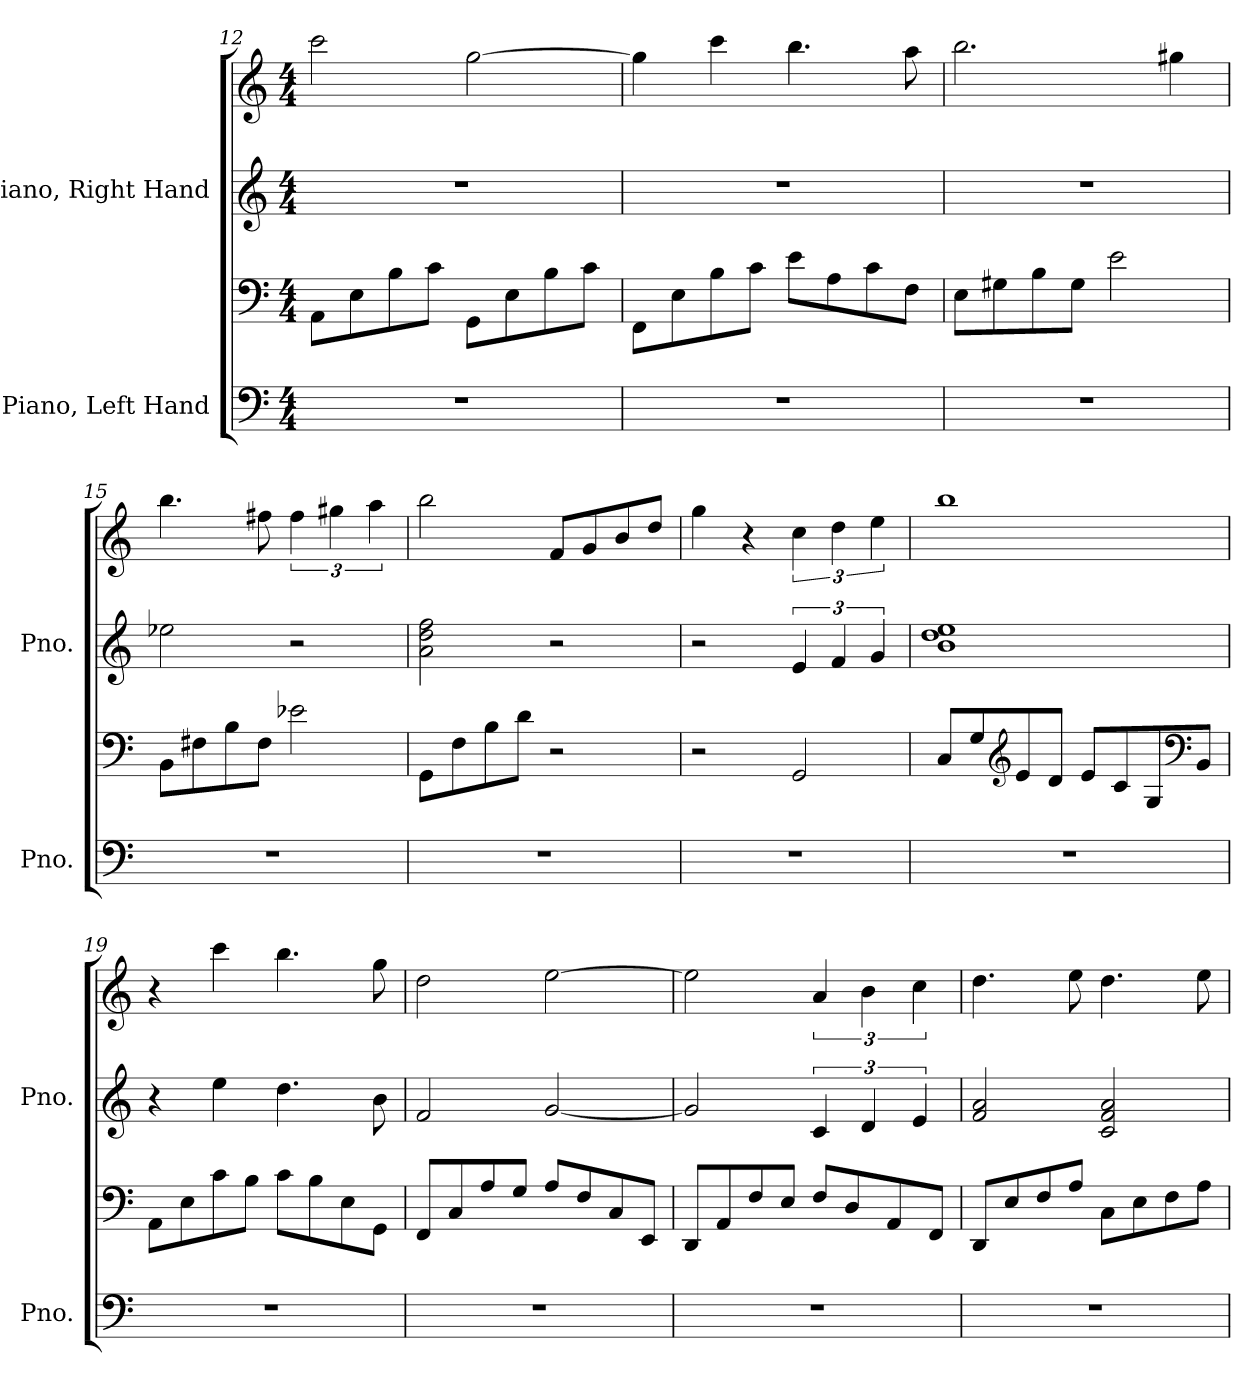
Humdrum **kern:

**kern	**kern	**kern	**kern
*part2	*part2	*part1	*part1
*staff4	*staff3	*staff2	*staff1
*I"Piano, Left Hand	*	*I"Piano, Right Hand	*
*I'Pno.	*	*I'Pno.	*
*clefF4	*clefF4	*clefG2	*clefG2
*k[]	*k[]	*k[]	*k[]
*M4/4	*M4/4	*M4/4	*M4/4
=12	=12	=12	=12
1r	8AA\L	1r	2ccc\
.	8E\	.	.
.	8B\	.	.
.	8c\J	.	.
.	8GG\L	.	[2gg\
.	8E\	.	.
.	8B\	.	.
.	8c\J	.	.
=13	=13	=13	=13
1r	8FF\L	1r	4gg\]
.	8E\	.	.
.	8B\	.	4ccc\
.	8c\J	.	.
.	8e\L	.	4.bb\
.	8A\	.	.
.	8c\	.	.
.	8F\J	.	8aa\
!!LO:PB:g=z
=14	=14	=14	=14
1r	8E\L	1r	2.bb\
.	8G#X\	.	.
.	8B\	.	.
.	8G#\J	.	.
.	2e\	.	.
.	.	.	4gg#X\
=15	=15	=15	=15
1r	8BB\L	2ee-X\	4.bb\
.	8F#X\	.	.
.	8B\	.	.
.	8F#\J	.	8ff#X\
.	2e-X\	2r	6ff#\
.	.	.	6gg#X\
.	.	.	6aa\
=16	=16	=16	=16
1r	8GG\L	2a\ 2dd\ 2ff\	2bb\
.	8F\	.	.
.	8B\	.	.
.	8d\J	.	.
.	2r	2r	8f/L
.	.	.	8g/
.	.	.	8b/
.	.	.	8dd/J
=17	=17	=17	=17
1r	2r	2r	4gg\
.	.	.	4r
.	2GG/	6e/	6cc\
.	.	6f/	6dd\
.	.	6g/	6ee\
!!LO:LB:g=z
=18	=18	=18	=18
1r	8C/L	1b 1dd 1ee	1bb
.	8G/	.	.
*	*clefG2	*	*
.	8e/	.	.
.	8d/J	.	.
.	8e/L	.	.
.	8c/	.	.
.	8G/	.	.
*	*clefF4	*	*
.	8BB/J	.	.
=19	=19	=19	=19
1r	8AA\L	4r	4r
.	8E\	.	.
.	8c\	4ee\	4ccc\
.	8B\J	.	.
.	8c\L	4.dd\	4.bb\
.	8B\	.	.
.	8E\	.	.
.	8GG\J	8b\	8gg\
=20	=20	=20	=20
1r	8FF/L	2f/	2dd\
.	8C/	.	.
.	8A/	.	.
.	8G/J	.	.
.	8A/L	[2g/	[2ee\
.	8F/	.	.
.	8C/	.	.
.	8EE/J	.	.
=21	=21	=21	=21
1r	8DD/L	2g/]	2ee\]
.	8AA/	.	.
.	8F/	.	.
.	8E/J	.	.
.	8F/L	6c/	6a/
.	8D/	.	.
.	.	6d/	6b\
.	8AA/	.	.
.	.	6e/	6cc\
.	8FF/J	.	.
!!LO:LB:g=z
=22	=22	=22	=22
1r	8DD/L	2f/ 2a/	4.dd\
.	8E/	.	.
.	8F/	.	.
.	8A/J	.	8ee\
.	8C\L	2c/ 2f/ 2a/	4.dd\
.	8E\	.	.
.	8F\	.	.
.	8A\J	.	8ee\
=	=	=	=
*-	*-	*-	*-
